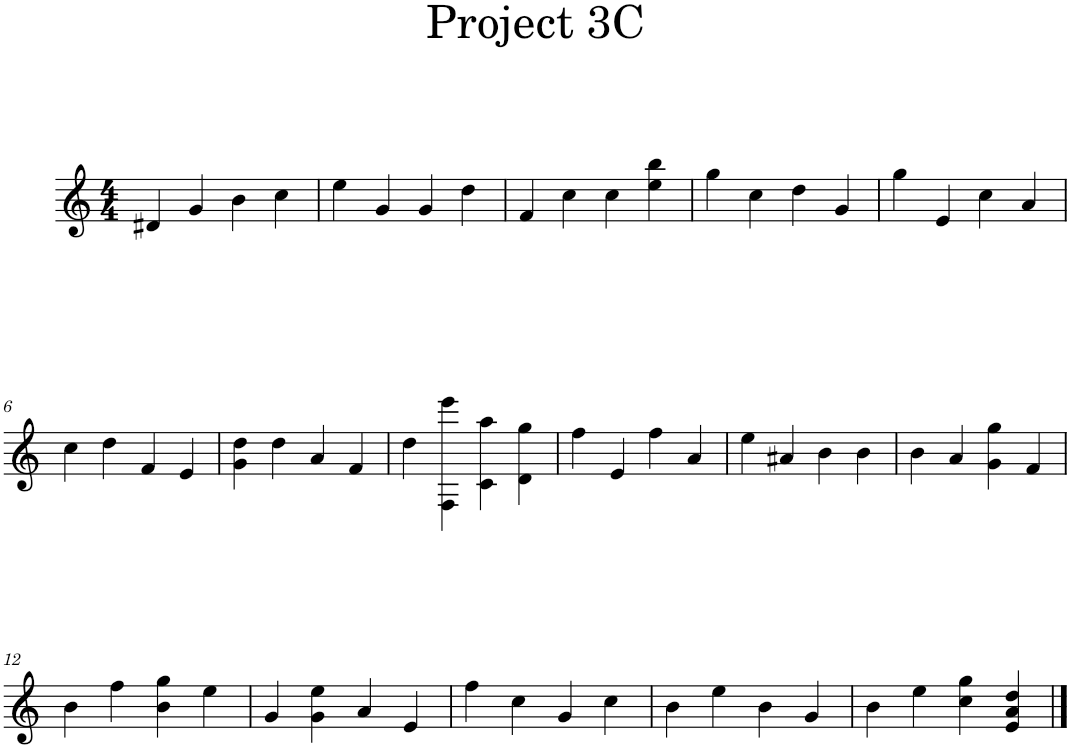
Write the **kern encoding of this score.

**kern
*part1
*staff1
*I"Piano
*I'Pno.
*clefG2
*k[]
*M4/4
=1
4d#X/
4g/
4b\
4cc\
=2
4ee\
4g/
4g/
4dd\
=3
4f/
4cc\
4cc\
4ee\ 4bb\
=4
4gg\
4cc\
4dd\
4g/
=5
4gg\
4e/
4cc\
4a/
!!LO:LB:g=z
=6
4cc\
4dd\
4f/
4e/
=7
4g\ 4dd\
4dd\
4a/
4f/
=8
4dd\
4F\ 4eee\
4c\ 4aa\
4d\ 4gg\
=9
4ff\
4e/
4ff\
4a/
=10
4ee\
4a#X/
4b\
4b\
=11
4b\
4a/
4g\ 4gg\
4f/
!!LO:LB:g=z
=12
4b\
4ff\
4b\ 4gg\
4ee\
=13
4g/
4g\ 4ee\
4a/
4e/
=14
4ff\
4cc\
4g/
4cc\
=15
4b\
4ee\
4b\
4g/
=16
4b\
4ee\
4cc\ 4gg\
4e/ 4a/ 4dd/
==
*-
